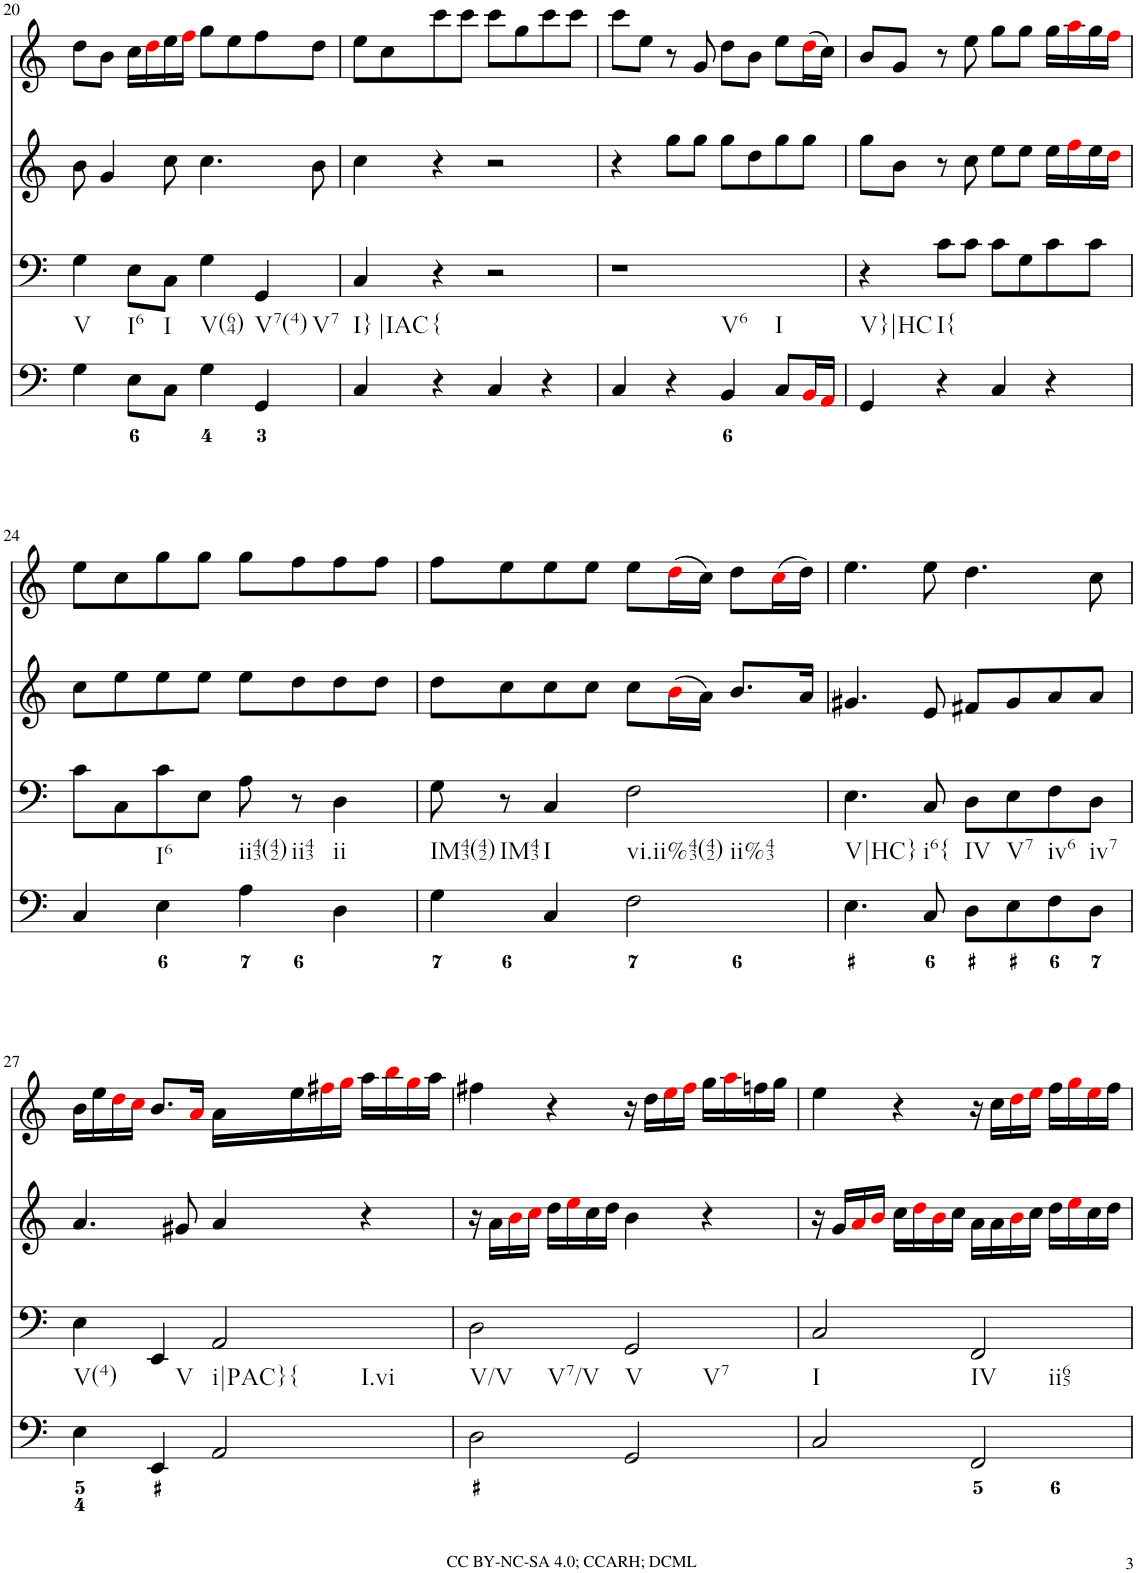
**kern	**kern	**kern	**kern
*part4	*part3	*part2	*part1
*staff4	*staff3	*staff2	*staff1
*I"violn	*I"violn	*I"cello	*I"organ
*I'Vln	*I'Vln	*	*
!!LO:PB:g=z
*clefF4	*clefF4	*clefG2	*clefG2
*k[]	*k[]	*k[]	*k[]
*M4/4	*M4/4	*M4/4	*M4/4
*met(c)	*met(c)	*met(c)	*met(c)
=20	=20	=20	=20
!	!LO:TX:b:t=V	!	!
4G\	4G\	8b\	8dd\L
.	.	4g/	8b\J
!	!LO:TX:b:t=I6	!	!
8E\L	8E\L	.	16cc\LL
.	.	.	16ddi\
!	!LO:TX:b:t=I	!	!
8C\J	8C\J	8cc\	16ee\
.	.	.	16ffi\JJ
!	!LO:TX:b:t=V(64)	!	!
4G\	4G\	4.cc\	8gg\L
.	.	.	8ee\
!	!LO:TX:b:t=V7(4)	!	!
!	!LO:TX:b:t=V7	!	!
4GG/	4GG/	.	8ff\
.	.	8b\	8dd\J
=21	=21	=21	=21
!	!LO:TX:b:t=I}	!	!
!	!LO:TX:b:t=|IAC	!	!
4C/	4C/	4cc\	8ee\L
.	.	.	8cc\
!	!LO:TX:b:t={	!	!
4r	4r	4r	8ccc\
.	.	.	8ccc\J
4C/	2r	2r	8ccc\L
.	.	.	8gg\
4r	.	.	8ccc\
.	.	.	8ccc\J
=22	=22	=22	=22
!	!LO:TX:b:t=V6	!	!
!	!LO:TX:b:t=I	!	!
4C/	1r	4r	8ccc\L
.	.	.	8ee\J
4r	.	8gg\L	8r
.	.	8gg\J	8g/
4BB/	.	8gg\L	8dd\L
.	.	8dd\	8b\J
8C/L	.	8gg\	8ee\L
16BBi/L	.	8gg\J	(16ddi\L
16AAi/JJ	.	.	16cc\JJ)
=23	=23	=23	=23
!	!LO:TX:b:t=V}	!	!
!	!LO:TX:b:t=|HC	!	!
4GG/	4r	8gg\L	8b/L
.	.	8b\J	8g/J
!	!LO:TX:b:t=I{	!	!
4r	8c\L	8r	8r
.	8c\J	8cc\	8ee\
4C/	8c\L	8ee\L	8gg\L
.	8G\	8ee\J	8gg\J
4r	8c\	16ee\LL	16gg\LL
.	.	16ffi\	16aai\
.	8c\J	16ee\	16gg\
.	.	16ddi\JJ	16ffi\JJ
!!LO:LB:g=z
=24	=24	=24	=24
4C/	8c\L	8cc\L	8ee\L
.	8C\	8ee\	8cc\
!	!LO:TX:b:t=I6	!	!
4E\	8c\	8ee\	8gg\
.	8E\J	8ee\J	8gg\J
!	!LO:TX:b:t=ii43(42)	!	!
4A\	8A\	8ee\L	8gg\L
!	!LO:TX:b:t=ii43	!	!
.	8r	8dd\	8ff\
!	!LO:TX:b:t=ii	!	!
4D\	4D\	8dd\	8ff\
.	.	8dd\J	8ff\J
=25	=25	=25	=25
!	!LO:TX:b:t=IM43(42)	!	!
4G\	8G\	8dd\L	8ff\L
!	!LO:TX:b:t=IM43	!	!
.	8r	8cc\	8ee\
!	!LO:TX:b:t=I	!	!
4C/	4C/	8cc\	8ee\
.	.	8cc\J	8ee\J
!	!LO:TX:b:t=vi.ii%43(42)	!	!
!	!LO:TX:b:t=ii%43	!	!
2F\	2F\	8cc\L	8ee\L
.	.	(16bi\L	(16ddi\L
.	.	16a\JJ)	16cc\JJ)
.	.	8.b/L	8dd\L
.	.	.	(16cci\L
.	.	16a/Jk	16dd\JJ)
=26	=26	=26	=26
!	!LO:TX:b:t=V|HC}	!	!
4.E\	4.E\	4.g#X/	4.ee\
!	!LO:TX:b:t=i6{	!	!
8C/	8C/	8e/	8ee\
!	!LO:TX:b:t=IV	!	!
8D\L	8D\L	8f#X/L	4.dd\
!	!LO:TX:b:t=V7	!	!
8E\	8E\	8g#/	.
!	!LO:TX:b:t=iv6	!	!
8F\	8F\	8a/	.
!	!LO:TX:b:t=iv7	!	!
8D\J	8D\J	8a/J	8cc\
!!LO:LB:g=z
=27	=27	=27	=27
!	!LO:TX:b:t=V(4)	!	!
4E\	4E\	4.a/	16b\LL
.	.	.	16ee\
.	.	.	16ddi\
.	.	.	16cci\JJ
!	!LO:TX:b:t=V	!	!
4EE/	4EE/	.	8.b/L
.	.	8g#X/	.
.	.	.	16ai/Jk
!	!LO:TX:b:t=i|PAC}	!	!
!	!LO:TX:b:t={	!	!
!	!LO:TX:b:t=I.vi	!	!
2AA/	2AA/	4a/	16a\LL
.	.	.	16ee\
.	.	.	16ff#Xi\
.	.	.	16ggi\JJ
.	.	4r	16aa\LL
.	.	.	16bbi\
.	.	.	16ggi\
.	.	.	16aa\JJ
=28	=28	=28	=28
!	!LO:TX:b:t=V/V	!	!
!	!LO:TX:b:t=V7/V	!	!
2D\	2D\	16r	4ff#X\
.	.	16a\LL	.
.	.	16bi\	.
.	.	16cci\JJ	.
.	.	16dd\LL	4r
.	.	16eei\	.
.	.	16cc\	.
.	.	16dd\JJ	.
!	!LO:TX:b:t=V	!	!
!	!LO:TX:b:t=V7	!	!
2GG/	2GG/	4b\	16r
.	.	.	16dd\LL
.	.	.	16eei\
.	.	.	16ff#i\JJ
.	.	4r	16gg\LL
.	.	.	16aai\
.	.	.	16ffn\
.	.	.	16gg\JJ
=29	=29	=29	=29
!	!LO:TX:b:t=I	!	!
2C/	2C/	16r	4ee\
.	.	16g/LL	.
.	.	16ai/	.
.	.	16bi/JJ	.
.	.	16cc\LL	4r
.	.	16ddi\	.
.	.	16bi\	.
.	.	16cc\JJ	.
!	!LO:TX:b:t=IV	!	!
!	!LO:TX:b:t=ii65	!	!
2FF/	2FF/	16a\LL	16r
.	.	16a\	16cc\LL
.	.	16bi\	16ddi\
.	.	16cc\JJ	16eei\JJ
.	.	16dd\LL	16ff\LL
.	.	16eei\	16ggi\
.	.	16cc\	16eei\
.	.	16dd\JJ	16ff\JJ
=	=	=	=
*-	*-	*-	*-
